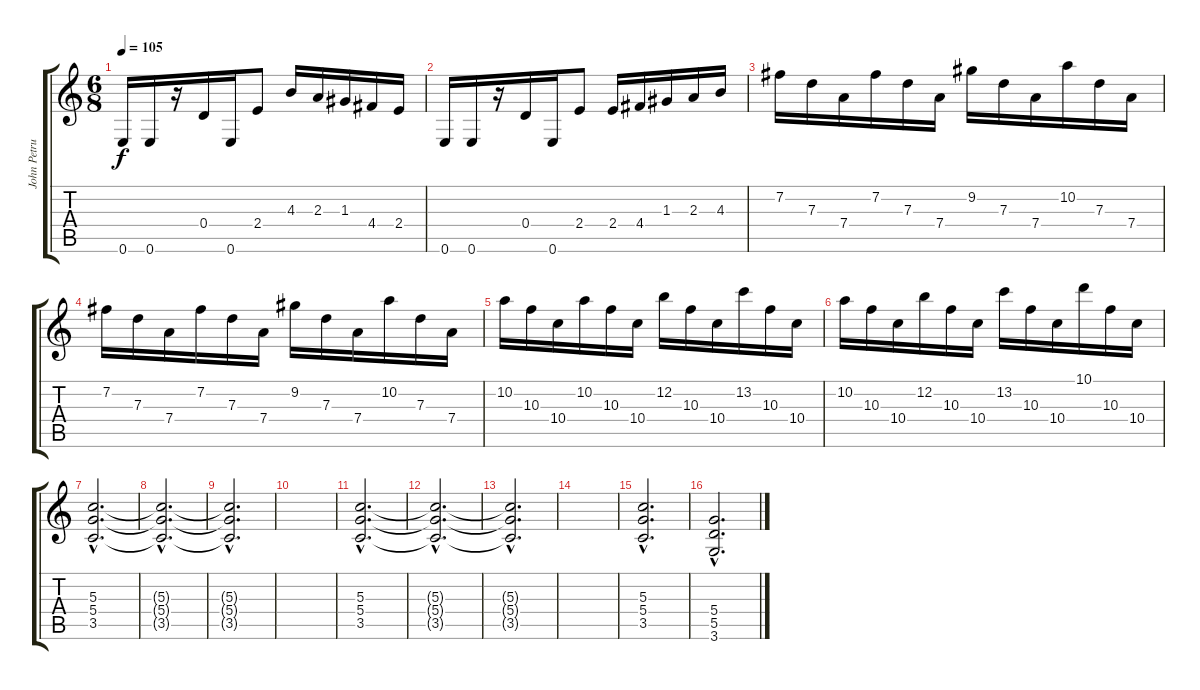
\track ("John Petrucci" "John Petru") {instrument distortionguitar}
\staff {score tabs}
\tuning (E4 B3 G3 D3 A2 E2) {hide}
\ts (6 8)
\tempo 105
\clef g2
\ks c
0.6.16{dy f} 0.6.16 r.16 0.4.16 0.6.16 2.4.8 4.3.16 2.3.16 1.3.16 4.4.16 2.4.16 |
0.6.16 0.6.16 r.16 0.4.16 0.6.16 2.4.8 2.4.16 4.4.16 1.3.16 2.3.16 4.3.16 |
7.2.16 7.3.16 7.4.16 7.2.16 7.3.16 7.4.16 9.2.16 7.3.16 7.4.16 10.2.16 7.3.16 7.4.16 |
7.2.16 7.3.16 7.4.16 7.2.16 7.3.16 7.4.16 9.2.16 7.3.16 7.4.16 10.2.16 7.3.16 7.4.16 |
10.2.16 10.3.16 10.4.16 10.2.16 10.3.16 10.4.16 12.2.16 10.3.16 10.4.16 13.2.16 10.3.16 10.4.16 |
10.2.16 10.3.16 10.4.16 12.2.16 10.3.16 10.4.16 13.2.16 10.3.16 10.4.16 10.1.16 10.3.16 10.4.16 |
(5.3{hac} 5.4{hac} 3.5{hac}).2{d} |
(5.3{hac t} 5.4{hac t} 3.5{hac t}).2{d} |
(5.3{hac t} 5.4{hac t} 3.5{hac t}).2{d} |
|
(5.3{hac} 5.4{hac} 3.5{hac}).2{d} |
(5.3{hac t} 5.4{hac t} 3.5{hac t}).2{d} |
(5.3{hac t} 5.4{hac t} 3.5{hac t}).2{d} |
|
(5.3{hac} 5.4{hac} 3.5{hac}).2{d} |
(5.4{hac} 5.5{hac} 3.6{hac}).2{d}
